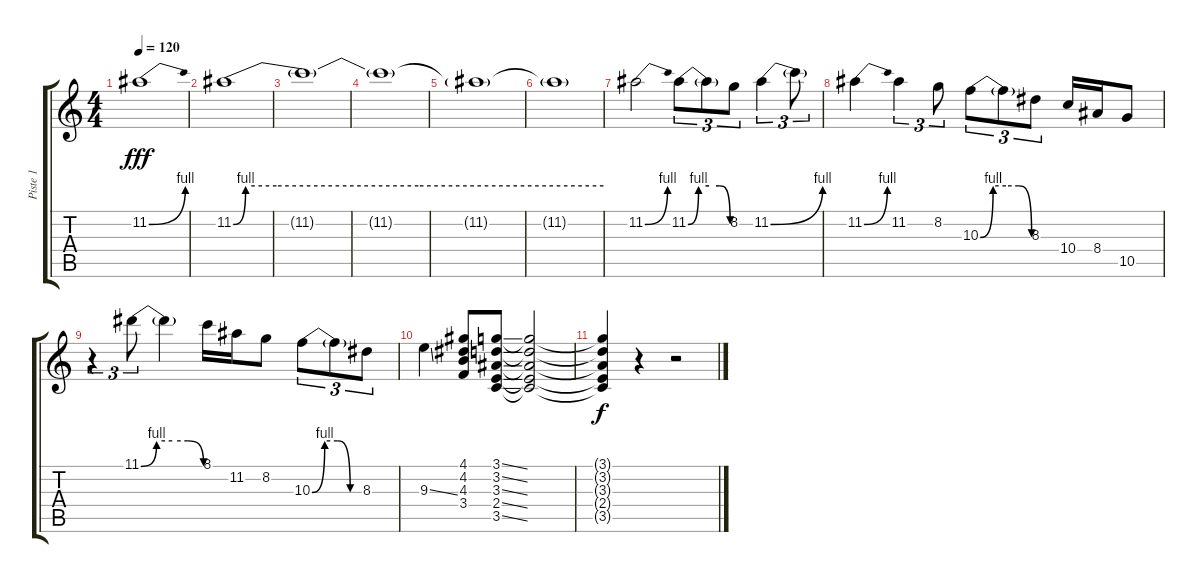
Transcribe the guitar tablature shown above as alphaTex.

\track ("Piste 1" "Piste 1") {instrument overdrivenguitar}
\staff {score tabs}
\tuning (E4 B3 G3 D3 A2 E2) {hide}
\ts (4 4)
\tempo 120
\clef g2
\ks c
11.2{be (bend 0 0 60 4)}.1{dy fff} |
11.2{be (custom 0 0 2 4 7 4 30 4 60 4)}.1 |
11.2{t}.1 |
11.2{t}.1 |
11.2{t}.1 |
11.2{t}.1 |
11.2{be (bend 0 0 60 4)}.2 11.2{be (custom 0 0 15 4 30 4 45 4 60 0)}.8{tu (3 2)} 11.2{t}.8{tu (3 2)} 8.2.8{tu (3 2)} 11.2{be (bend 0 0 60 4)}.4{tu (3 2)} 11.2{t}.8{tu (3 2)} |
11.2{be (bend 0 0 60 4)}.4 11.2.4{tu (3 2)} 8.2.8{tu (3 2)} 10.3{be (custom 0 0 15 4 30 4 45 4 60 0)}.8{tu (3 2)} 10.3{t}.8{tu (3 2)} 8.3.8{tu (3 2)} 10.4.16 8.4.16 10.5.8 |
r.4{tu (3 2)} 11.1{be (custom 0 0 15 4 30 4 45 4 60 0)}.8{tu (3 2)} 11.1{t}.4 8.1.16 11.2.16 8.2.8 10.3{be (custom 0 0 15 4 30 4 45 0 60 0)}.8{tu (3 2)} 10.3{t}.8{tu (3 2)} 8.3.8{tu (3 2)} |
9.3{ss}.4 (4.1 4.2 4.3 3.4).8 (3.1{ss} 3.2{ss} 3.3{ss} 2.4{ss} 3.5{ss}).8 (3.1{t} 3.2{t} 3.3{t} 2.4{t} 3.5{t}).2 |
(3.1{t} 3.2{t} 3.3{t} 2.4{t} 3.5{t}).4{dy f volume 5} r.4 r.2
